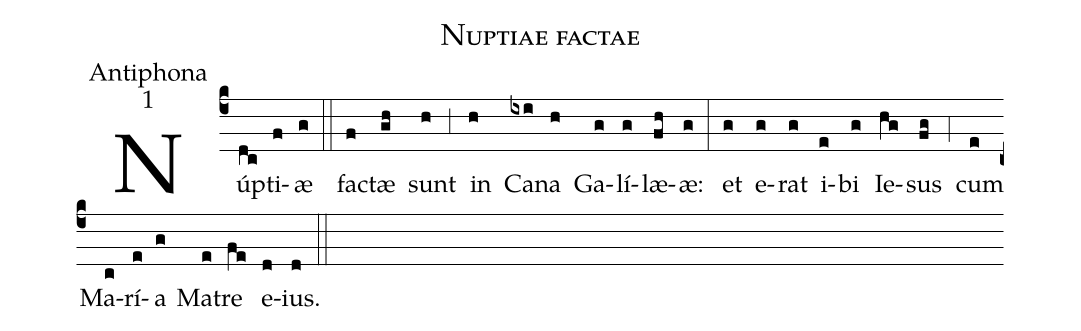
name:Nuptiae factae;
office-part:Antiphona;
mode:1;
%%
(c4) Núp(dc)ti(f)æ(g) (::)
fa(f)ctæ(gh) sunt(h) (,3) in(h) Ca(ixi)na(h) Ga(g)lí(g)læ(fh)æ:(g) (:)
et(g) e(g)rat(g) i(e)bi(g) Ie(hg)sus(fg) (,4) cum(e) Ma(c)rí(e)a(g) Ma(e)tre(fe) e(d)ius.(d) (::)
